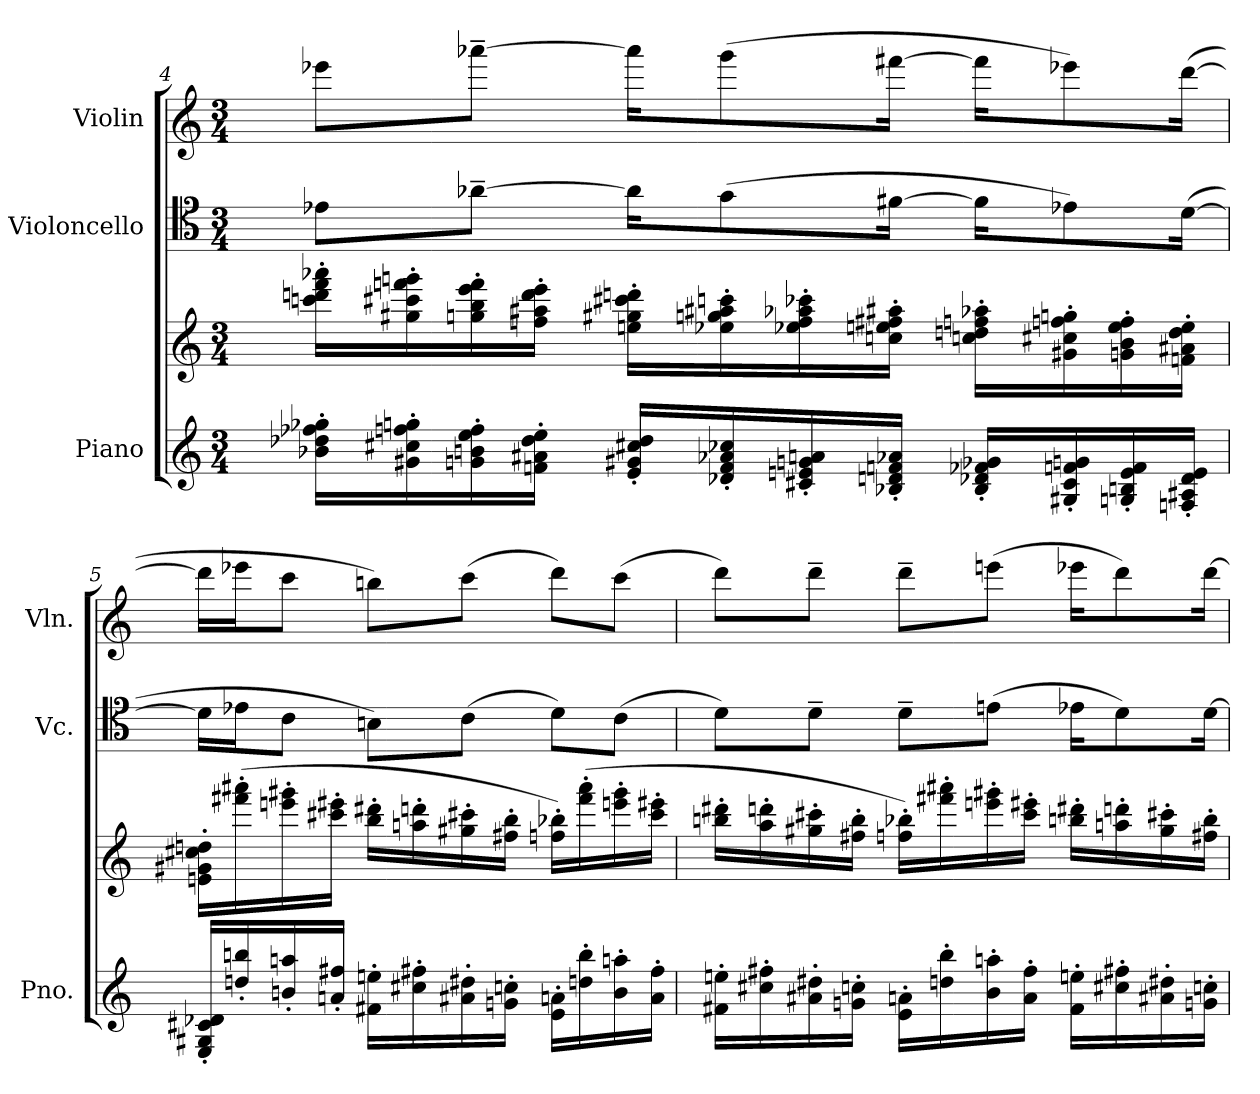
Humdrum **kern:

**kern	**kern	**kern	**kern
*part3	*part3	*part2	*part1
*staff4	*staff3	*staff2	*staff1
*I"Piano	*	*I"Violoncello	*I"Violin
*I'Pno.	*	*I'Vc.	*I'Vln.
*clefG2	*clefG2	*clefC4	*clefG2
*k[]	*k[]	*k[]	*k[]
*C:	*C:	*C:	*C:
*M3/4	*M3/4	*M3/4	*M3/4
=4	=4	=4	=4
16b-X' 16dd-X' 16ff-X' 16gg-X'LL	16cccn' 16dddn' 16fff' 16aaa-X'LL	8e-XL	8eee-XL
16g#X' 16cc#X' 16ffn' 16ggn'	16gg#X' 16ccc#X' 16fffn' 16gggn'	.	.
16gn' 16bn' 16ee' 16ff'	16ggn' 16bb' 16eee' 16fff'	[8a-X~J	[8aaa-X~J
16fn' 16a#X' 16dd-' 16ee'JJ	16ffn' 16aa#X' 16ddd' 16eee'JJ	.	.
16e' 16g#X' 16cc#X' 16dd-'LL	16een' 16gg#X' 16ccc#X' 16dddn'LL	16a-KL]	16aaa-KL]
16d-X' 16f' 16a-X' 16cc-X'	16ee-X' 16ggn' 16aa#X' 16cccn'	(8g	(8ggg
16c#X' 16en' 16gn' 16an'	16ee-X' 16ff' 16aa-X' 16ccc-X'	.	.
16B-X' 16dn' 16fn' 16a-X'JJ	16ccn' 16een' 16ff#X' 16aa#X'JJ	[16f#XJk	[16fff#XJk
16B-' 16d-X' 16f-X' 16g-X'LL	16ccn' 16ddn' 16ffn' 16aa-X'LL	16f#KL]	16fff#KL]
16G#X' 16c#' 16fn' 16gn'	16g#X' 16cc#X' 16ffn' 16ggn'	8e-X)	8eee-X)
16Gn' 16Bn' 16e' 16f'	16gn' 16b' 16ee' 16ff'	.	.
16Fn' 16A#X' 16d-' 16e'JJ	16fn' 16a#X' 16dd' 16ee'JJ	([16dJk	([16dddJk
=5	=5	=5	=5
16E' 16G#X' 16c#X' 16d-X'LL	16en' 16g#X' 16cc#X' 16ddn'LL	16dLL]	16dddLL]
16ddn' 16bbn'	(16fff#X' 16aaa#X'	16e-XJ	16eee-XJ
16bn' 16aan'	16eeen' 16ggg#X'	8cJ	8cccJ
16an' 16ff#X'JJ	16ccc#X' 16eee#X'JJ	.	.
16f#X' 16een'LL	16bb' 16ddd#X'LL	8BnL)	8bbnL)
16cc#X' 16ff#X'	16aan' 16dddn'	.	.
16a#X' 16dd#X'	16gg#X' 16ccc#X'	(8cJ	(8cccJ
16gn' 16ccn'JJ	16ff#X' 16bb'JJ	.	.
16e' 16an'LL	16ffn' 16bb-X'LL)	8dL)	8dddL)
16ddn' 16bb'	(16fff#' 16aaa#'	.	.
16b' 16aan'	16eeen' 16ggg#'	(8cJ	(8cccJ
16a' 16ff#'JJ	16ccc#' 16eee#X'JJ	.	.
=6	=6	=6	=6
16f#X' 16een'LL	16bbn' 16ddd#X'LL	8dL)	8dddL)
16cc#X' 16ff#X'	16aa' 16dddn'	.	.
16a#X' 16dd#X'	16gg#X' 16ccc#X'	8d~J	8ddd~J
16gn' 16ccn'JJ	16ff#X' 16bb'JJ	.	.
16e' 16an'LL	16ffn' 16bb-X'LL)	8d~L	8ddd~L
16ddn' 16bb'	16fff#X' 16aaa#X'	.	.
16b' 16aan'	16eeen' 16ggg#X'	(8enJ	(8eeenJ
16a' 16ff#'JJ	16ccc#' 16eee#X'JJ	.	.
16f#' 16een'LL	16bbn' 16ddd#X'LL	16e-XKL	16eee-XKL
16cc#X' 16ff#X'	16aan' 16dddn'	8d)	8ddd)
16a#X' 16dd#X'	16gg#' 16ccc#X'	.	.
16gn' 16ccn'JJ	16ff#X' 16bb'JJ	[16dJk	[16dddJk
=	=	=	=
*-	*-	*-	*-
